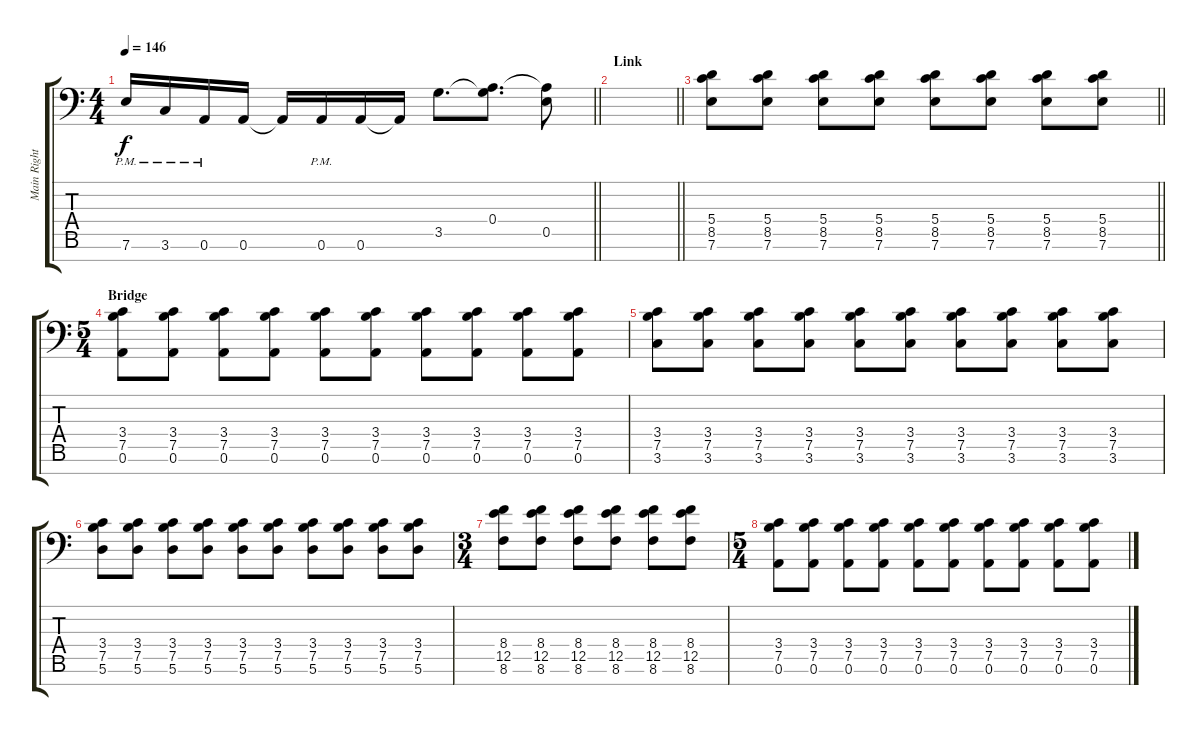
\track ("Main Right" "Main Right") {instrument distortionguitar}
\staff {score tabs}
\tuning (B3 Gb3 D3 A2 E2 A1 E1) {hide}
\ts (4 4)
\tempo 146
\clef f4
\barLineRight lightlight
\ks aminor
7.6{pm}.16{dy f} 3.6{pm}.16 0.6{pm}.16 0.6.16 0.6{t}.16 0.6{pm}.16 0.6.16 0.6{t}.16 3.5.8{d} (0.4 3.5{t}).8{d} (0.4{t} 0.5).8 |
\section ("" "Link")
\barLineRight lightlight
|
\barLineRight lightlight
(5.4 8.5 7.6).8{instrument overdrivenguitar} (5.4 8.5 7.6).8 (5.4 8.5 7.6).8 (5.4 8.5 7.6).8 (5.4 8.5 7.6).8 (5.4 8.5 7.6).8 (5.4 8.5 7.6).8 (5.4 8.5 7.6).8 |
\ts (5 4)
\section ("" "Bridge")
(3.4 7.5 0.6).8{instrument distortionguitar} (3.4 7.5 0.6).8 (3.4 7.5 0.6).8 (3.4 7.5 0.6).8 (3.4 7.5 0.6).8 (3.4 7.5 0.6).8 (3.4 7.5 0.6).8 (3.4 7.5 0.6).8 (3.4 7.5 0.6).8 (3.4 7.5 0.6).8 |
(3.4 7.5 3.6).8 (3.4 7.5 3.6).8 (3.4 7.5 3.6).8 (3.4 7.5 3.6).8 (3.4 7.5 3.6).8 (3.4 7.5 3.6).8 (3.4 7.5 3.6).8 (3.4 7.5 3.6).8 (3.4 7.5 3.6).8 (3.4 7.5 3.6).8 |
(3.4 7.5 5.6).8 (3.4 7.5 5.6).8 (3.4 7.5 5.6).8 (3.4 7.5 5.6).8 (3.4 7.5 5.6).8 (3.4 7.5 5.6).8 (3.4 7.5 5.6).8 (3.4 7.5 5.6).8 (3.4 7.5 5.6).8 (3.4 7.5 5.6).8 |
\ts (3 4)
(8.4 12.5 8.6).8 (8.4 12.5 8.6).8 (8.4 12.5 8.6).8 (8.4 12.5 8.6).8 (8.4 12.5 8.6).8 (8.4 12.5 8.6).8 |
\ts (5 4)
(3.4 7.5 0.6).8 (3.4 7.5 0.6).8 (3.4 7.5 0.6).8 (3.4 7.5 0.6).8 (3.4 7.5 0.6).8 (3.4 7.5 0.6).8 (3.4 7.5 0.6).8 (3.4 7.5 0.6).8 (3.4 7.5 0.6).8 (3.4 7.5 0.6).8
